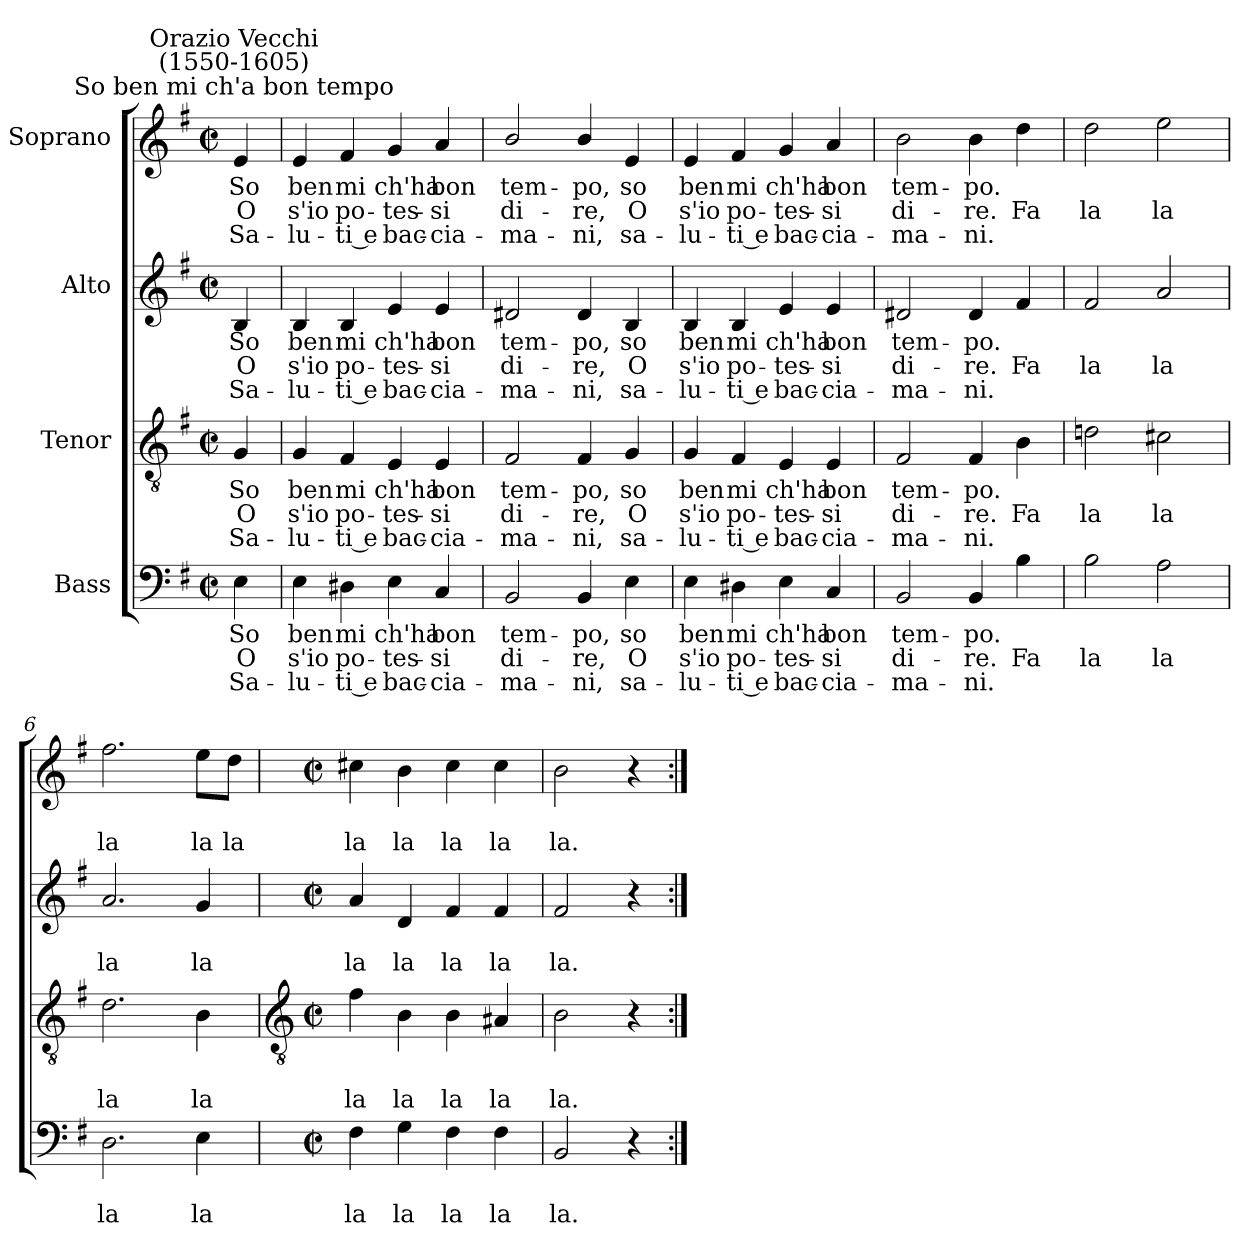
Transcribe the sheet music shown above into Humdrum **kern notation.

**kern	**text	**text	**text	**kern	**text	**text	**text	**kern	**text	**text	**text	**kern	**text	**text	**text
*part4	*part4	*part4	*part4	*part3	*part3	*part3	*part3	*part2	*part2	*part2	*part2	*part1	*part1	*part1	*part1
*staff4	*staff4	*staff4	*staff4	*staff3	*staff3	*staff3	*staff3	*staff2	*staff2	*staff2	*staff2	*staff1	*staff1	*staff1	*staff1
*I"Bass	*	*	*	*I"Tenor	*	*	*	*I"Alto	*	*	*	*I"Soprano	*	*	*
*clefF4	*	*	*	*clefGv2	*	*	*	*clefG2	*	*	*	*clefG2	*	*	*
*k[f#]	*	*	*	*k[f#]	*	*	*	*k[f#]	*	*	*	*k[f#]	*	*	*
*G:	*	*	*	*G:	*	*	*	*G:	*	*	*	*G:	*	*	*
*M2/2	*	*	*	*M2/2	*	*	*	*M2/2	*	*	*	*M2/2	*	*	*
*met(c|)	*	*	*	*met(c|)	*	*	*	*met(c|)	*	*	*	*met(c|)	*	*	*
=	=	=	=	=	=	=	=	=	=	=	=	=	=	=	=
!	!	!	!	!	!	!	!	!	!	!	!	!LO:TX:a:cj:t=So ben mi ch'a bon tempo	!	!	!
!	!	!	!	!	!	!	!	!	!	!	!	!LO:TX:a:cj:t=Orazio Vecchi\n(1550-1605)	!	!	!
!	!LO:LY:b	!LO:LY:b	!LO:LY:b	!	!LO:LY:b	!LO:LY:b	!LO:LY:b	!	!LO:LY:b	!LO:LY:b	!LO:LY:b	!	!LO:LY:b	!LO:LY:b	!LO:LY:b
4E	So	O	Sa-	4G	So	O	Sa-	4B	So	O	Sa-	4e	So	O	Sa-
=1	=1	=1	=1	=1	=1	=1	=1	=1	=1	=1	=1	=1	=1	=1	=1
!	!LO:LY:b	!LO:LY:b	!LO:LY:b	!	!LO:LY:b	!LO:LY:b	!LO:LY:b	!	!LO:LY:b	!LO:LY:b	!LO:LY:b	!	!LO:LY:b	!LO:LY:b	!LO:LY:b
4E	-ben	s'io	lu-	4G	-ben	s'io	lu-	4B	-ben	s'io	lu-	4e	-ben	s'io	lu-
!	!LO:LY:b	!LO:LY:b	!LO:LY:b	!	!LO:LY:b	!LO:LY:b	!LO:LY:b	!	!LO:LY:b	!LO:LY:b	!LO:LY:b	!	!LO:LY:b	!LO:LY:b	!LO:LY:b
4D#X	-mi	po-	-ti e	4F#	-mi	po-	-ti e	4B	-mi	po-	-ti e	4f#	-mi	po-	-ti e
!	!LO:LY:b	!LO:LY:b	!LO:LY:b	!	!LO:LY:b	!LO:LY:b	!LO:LY:b	!	!LO:LY:b	!LO:LY:b	!LO:LY:b	!	!LO:LY:b	!LO:LY:b	!LO:LY:b
4E	ch'ha	tes-	-bac-	4E	ch'ha	tes-	-bac-	4e	ch'ha	tes-	-bac-	4g	ch'ha	tes-	-bac-
!	!LO:LY:b	!LO:LY:b	!LO:LY:b	!	!LO:LY:b	!LO:LY:b	!LO:LY:b	!	!LO:LY:b	!LO:LY:b	!LO:LY:b	!	!LO:LY:b	!LO:LY:b	!LO:LY:b
4C	-bon	si	cia-	4E	-bon	si	cia-	4e	-bon	si	cia-	4a	-bon	si	cia-
=2	=2	=2	=2	=2	=2	=2	=2	=2	=2	=2	=2	=2	=2	=2	=2
!	!LO:LY:b	!LO:LY:b	!LO:LY:b	!	!LO:LY:b	!LO:LY:b	!LO:LY:b	!	!LO:LY:b	!LO:LY:b	!LO:LY:b	!	!LO:LY:b	!LO:LY:b	!LO:LY:b
2BB	-tem-	-di-	-ma-	2F#	-tem-	-di-	-ma-	2d#X	-tem-	-di-	-ma-	2b/	-tem-	-di-	-ma-
!	!LO:LY:b	!LO:LY:b	!LO:LY:b	!	!LO:LY:b	!LO:LY:b	!LO:LY:b	!	!LO:LY:b	!LO:LY:b	!LO:LY:b	!	!LO:LY:b	!LO:LY:b	!LO:LY:b
4BB	-po,	re,	ni,	4F#	-po,	re,	ni,	4d#	-po,	re,	ni,	4b/	-po,	re,	ni,
!	!LO:LY:b	!LO:LY:b	!LO:LY:b	!	!LO:LY:b	!LO:LY:b	!LO:LY:b	!	!LO:LY:b	!LO:LY:b	!LO:LY:b	!	!LO:LY:b	!LO:LY:b	!LO:LY:b
4E	so	O	sa-	4G	so	O	sa-	4B	so	O	sa-	4e	so	O	sa-
=3	=3	=3	=3	=3	=3	=3	=3	=3	=3	=3	=3	=3	=3	=3	=3
!	!LO:LY:b	!LO:LY:b	!LO:LY:b	!	!LO:LY:b	!LO:LY:b	!LO:LY:b	!	!LO:LY:b	!LO:LY:b	!LO:LY:b	!	!LO:LY:b	!LO:LY:b	!LO:LY:b
4E	-ben	s'io	lu-	4G	-ben	s'io	lu-	4B	-ben	s'io	lu-	4e	-ben	s'io	lu-
!	!LO:LY:b	!LO:LY:b	!LO:LY:b	!	!LO:LY:b	!LO:LY:b	!LO:LY:b	!	!LO:LY:b	!LO:LY:b	!LO:LY:b	!	!LO:LY:b	!LO:LY:b	!LO:LY:b
4D#X	-mi	po-	-ti e	4F#	-mi	po-	-ti e	4B	-mi	po-	-ti e	4f#	-mi	po-	-ti e
!	!LO:LY:b	!LO:LY:b	!LO:LY:b	!	!LO:LY:b	!LO:LY:b	!LO:LY:b	!	!LO:LY:b	!LO:LY:b	!LO:LY:b	!	!LO:LY:b	!LO:LY:b	!LO:LY:b
4E	ch'ha	tes-	-bac-	4E	ch'ha	tes-	-bac-	4e	ch'ha	tes-	-bac-	4g	ch'ha	tes-	-bac-
!	!LO:LY:b	!LO:LY:b	!LO:LY:b	!	!LO:LY:b	!LO:LY:b	!LO:LY:b	!	!LO:LY:b	!LO:LY:b	!LO:LY:b	!	!LO:LY:b	!LO:LY:b	!LO:LY:b
4C	-bon	si	cia-	4E	-bon	si	cia-	4e	-bon	si	cia-	4a	-bon	si	cia-
=4	=4	=4	=4	=4	=4	=4	=4	=4	=4	=4	=4	=4	=4	=4	=4
!	!LO:LY:b	!LO:LY:b	!LO:LY:b	!	!LO:LY:b	!LO:LY:b	!LO:LY:b	!	!LO:LY:b	!LO:LY:b	!LO:LY:b	!	!LO:LY:b	!LO:LY:b	!LO:LY:b
2BB	-tem-	-di-	-ma-	2F#	-tem-	-di-	-ma-	2d#X	-tem-	-di-	-ma-	2b	-tem-	-di-	-ma-
!	!LO:LY:b	!LO:LY:b	!LO:LY:b	!	!LO:LY:b	!LO:LY:b	!LO:LY:b	!	!LO:LY:b	!LO:LY:b	!LO:LY:b	!	!LO:LY:b	!LO:LY:b	!LO:LY:b
4BB	-po.	re.	ni.	4F#	-po.	re.	ni.	4d#	-po.	re.	ni.	4b	-po.	re.	ni.
!	!	!LO:LY:b	!	!	!	!LO:LY:b	!	!	!	!LO:LY:b	!	!	!	!LO:LY:b	!
4B	.	Fa	.	4B	.	Fa	.	4f#	.	Fa	.	4dd	.	Fa	.
=5	=5	=5	=5	=5	=5	=5	=5	=5	=5	=5	=5	=5	=5	=5	=5
!	!	!LO:LY:b	!	!	!	!LO:LY:b	!	!	!	!LO:LY:b	!	!	!	!LO:LY:b	!
2B	.	la	.	2dn	.	la	.	2f#	.	la	.	2dd	.	la	.
!	!	!LO:LY:b	!	!	!	!LO:LY:b	!	!	!	!LO:LY:b	!	!	!	!LO:LY:b	!
2A	.	la	.	2c#X	.	la	.	2a	.	la	.	2ee	.	la	.
=6	=6	=6	=6	=6	=6	=6	=6	=6	=6	=6	=6	=6	=6	=6	=6
!	!	!LO:LY:b	!	!	!	!LO:LY:b	!	!	!	!LO:LY:b	!	!	!	!LO:LY:b	!
2.D	.	la	.	2.d	.	la	.	2.a	.	la	.	2.ff#	.	la	.
!	!	!LO:LY:b	!	!	!	!LO:LY:b	!	!	!	!LO:LY:b	!	!	!	!LO:LY:b	!
4E	.	la	.	4B	.	la	.	4g	.	la	.	8ee\L	.	la	.
!	!	!	!	!	!	!	!	!	!	!	!	!	!	!LO:LY:b	!
.	.	.	.	.	.	.	.	.	.	.	.	8dd\J	.	la	.
!!LO:LB:g=z
=7	=7	=7	=7	=7	=7	=7	=7	=7	=7	=7	=7	=7	=7	=7	=7
*	*	*	*	*clefGv2	*	*	*	*	*	*	*	*	*	*	*
*M2/2	*	*	*	*M2/2	*	*	*	*M2/2	*	*	*	*M2/2	*	*	*
*met(c|)	*	*	*	*met(c|)	*	*	*	*met(c|)	*	*	*	*met(c|)	*	*	*
!	!	!LO:LY:b	!	!	!	!LO:LY:b	!	!	!	!LO:LY:b	!	!	!	!LO:LY:b	!
4F#	.	la	.	4f#	.	la	.	4a	.	la	.	4cc#X	.	la	.
!	!	!LO:LY:b	!	!	!	!LO:LY:b	!	!	!	!LO:LY:b	!	!	!	!LO:LY:b	!
4G	.	la	.	4B	.	la	.	4d	.	la	.	4b	.	la	.
!	!	!LO:LY:b	!	!	!	!LO:LY:b	!	!	!	!LO:LY:b	!	!	!	!LO:LY:b	!
4F#	.	la	.	4B	.	la	.	4f#	.	la	.	4cc#	.	la	.
!	!	!LO:LY:b	!	!	!	!LO:LY:b	!	!	!	!LO:LY:b	!	!	!	!LO:LY:b	!
4F#	.	la	.	4A#X	.	la	.	4f#	.	la	.	4cc#	.	la	.
=8	=8	=8	=8	=8	=8	=8	=8	=8	=8	=8	=8	=8	=8	=8	=8
!	!	!LO:LY:b	!	!	!	!LO:LY:b	!	!	!	!LO:LY:b	!	!	!	!LO:LY:b	!
2BB	.	la.	.	2B	.	la.	.	2f#	.	la.	.	2b	.	la.	.
4r	.	.	.	4r	.	.	.	4r	.	.	.	4r	.	.	.
=:|!	=:|!	=:|!	=:|!	=:|!	=:|!	=:|!	=:|!	=:|!	=:|!	=:|!	=:|!	=:|!	=:|!	=:|!	=:|!
*-	*-	*-	*-	*-	*-	*-	*-	*-	*-	*-	*-	*-	*-	*-	*-
